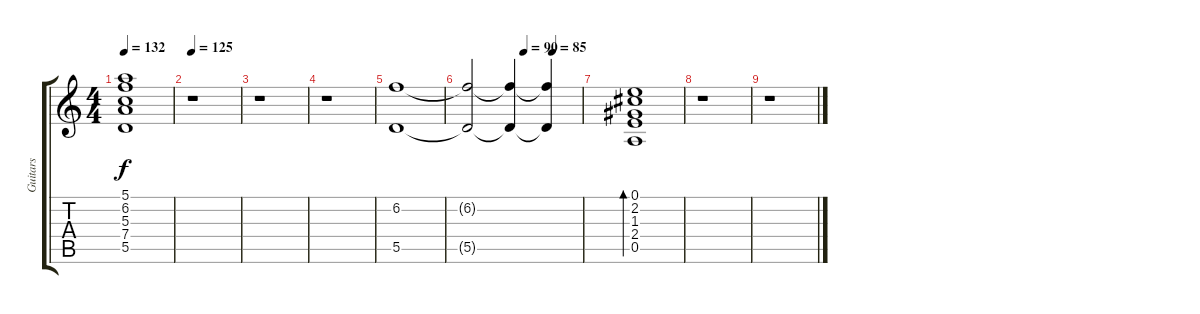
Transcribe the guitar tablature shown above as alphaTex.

\track ("Guitars" "Guitars") {instrument acousticguitarsteel}
\staff {score tabs}
\tuning (E4 B3 G3 D3 A2 E2) {hide}
\ts (4 4)
\tempo 132
\clef g2
\ks c
(5.1 6.2 5.3 7.4 5.5).1{dy f} |
\tempo 125
r.1 |
r.1 |
r.1 |
(6.2 5.5).1 |
\tempo (90 0.5)
\tempo (85 0.75)
(6.2{t} 5.5{t}).2 (6.2{t} 5.5{t}).4 (6.2{t} 5.5{t}).4 |
(0.1 2.2 1.3 2.4 0.5).1{bd 480} |
r.1 |
r.1
